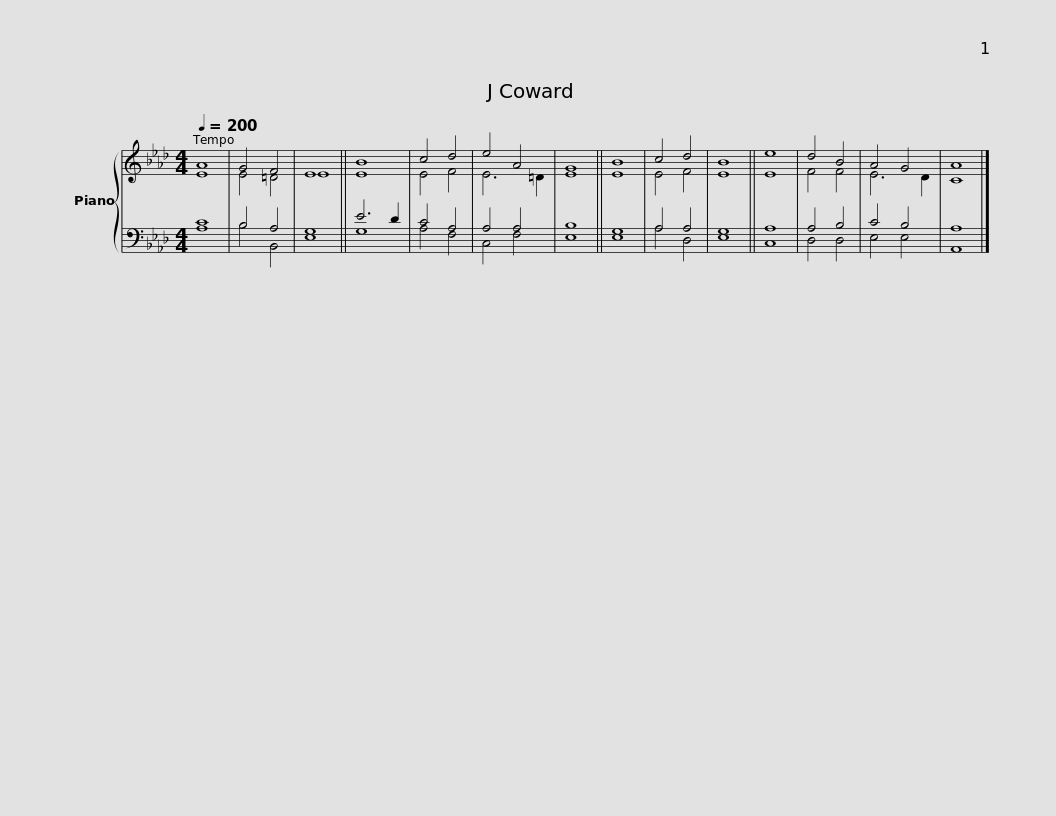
X:1
%%score { ( 1 2 ) | ( 3 4 ) }
L:1/8
Q:1/4=200
M:4/4
I:linebreak $
K:Ab
V:1 treble
V:2 treble
V:3 bass
V:4 bass
V:1
 A8 | G4 F4 | E8 || B8 | c4 d4 | %5
 e4 A4 | G8 || B8 | c4 d4 | B8 || %10
 e8 | d4 B4 | A4 G4 | A8 |] %14
V:2
 E8 | E4 =D4 | E8 || E8 | E4 F4 | %5
 E6 =D2 | E8 || E8 | E4 F4 | E8 || %10
 E8 | F4 F4 | E6 D2 | C8 |] %14
V:3
 C8 | B,4 A,4 | G,8 || E6 D2 | C4 A,4 | %5
 A,4 A,4 | B,8 || G,8 | A,4 A,4 | G,8 || %10
 A,8 | A,4 B,4 | C4 B,4 | A,8 |] %14
V:4
 A,8 | B,4 B,,4 | E,8 || G,8 | A,4 F,4 | %5
 C,4 F,4 | E,8 || E,8 | A,4 D,4 | E,8 || %10
 C,8 | D,4 D,4 | E,4 E,4 | A,,8 |] %14
